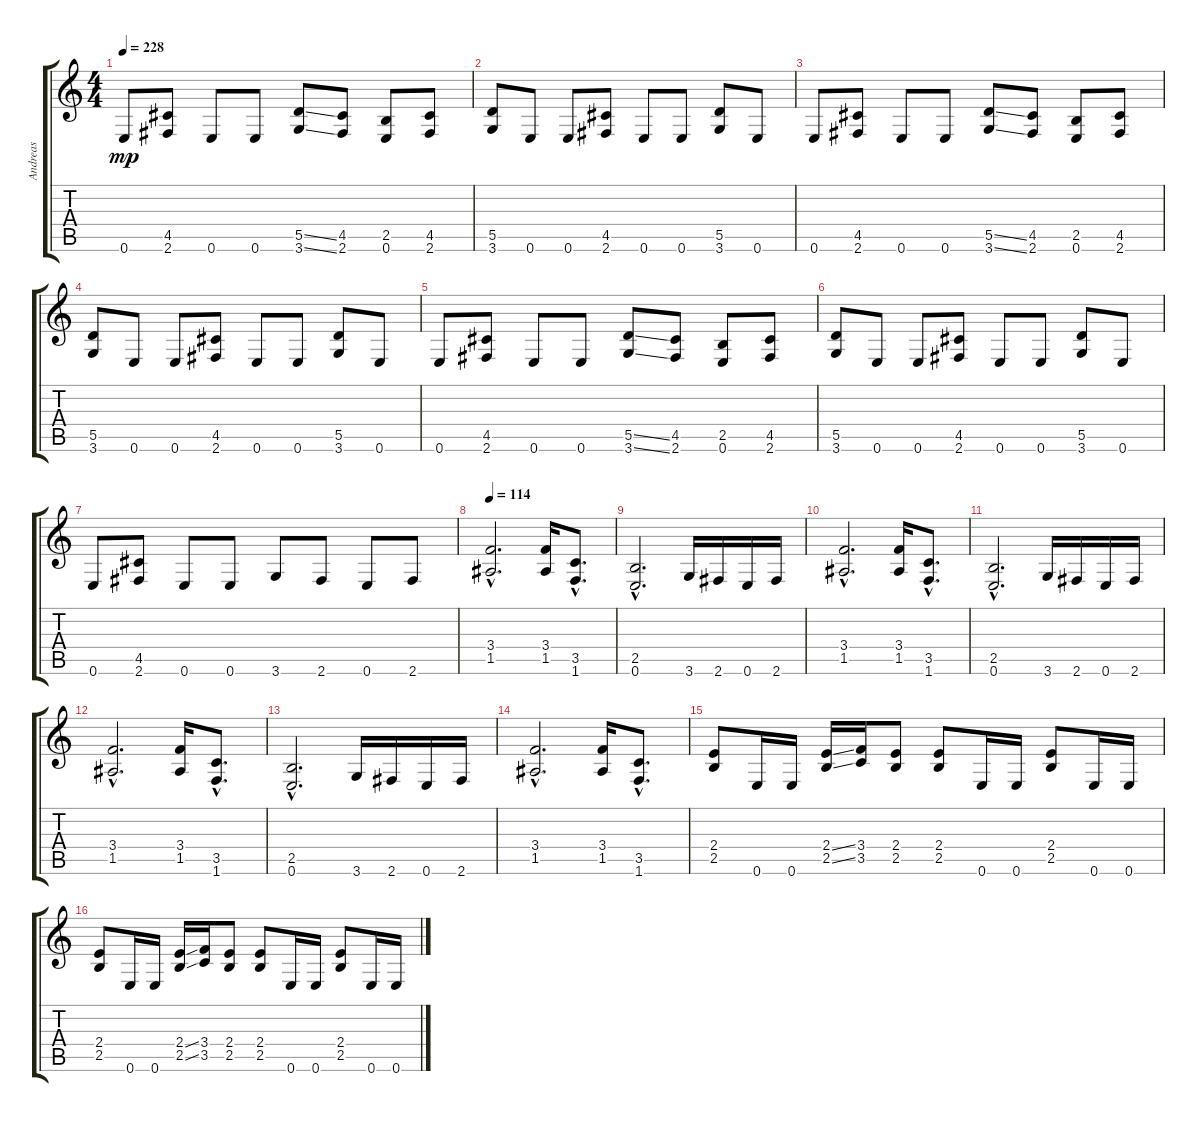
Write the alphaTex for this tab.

\track ("Andreas" "Andreas") {instrument distortionguitar}
\staff {score tabs}
\tuning (E4 B3 G3 D3 A2 E2) {hide}
\ts (4 4)
\tempo 228
\clef g2
\ks c
0.6.8{dy mp} (4.5 2.6).8 0.6.8 0.6.8 (5.5{ss} 3.6{ss}).8 (4.5 2.6).8 (2.5 0.6).8 (4.5 2.6).8 |
(5.5 3.6).8 0.6.8 0.6.8 (4.5 2.6).8 0.6.8 0.6.8 (5.5 3.6).8 0.6.8 |
0.6.8 (4.5 2.6).8 0.6.8 0.6.8 (5.5{ss} 3.6{ss}).8 (4.5 2.6).8 (2.5 0.6).8 (4.5 2.6).8 |
(5.5 3.6).8 0.6.8 0.6.8 (4.5 2.6).8 0.6.8 0.6.8 (5.5 3.6).8 0.6.8 |
0.6.8 (4.5 2.6).8 0.6.8 0.6.8 (5.5{ss} 3.6{ss}).8 (4.5 2.6).8 (2.5 0.6).8 (4.5 2.6).8 |
(5.5 3.6).8 0.6.8 0.6.8 (4.5 2.6).8 0.6.8 0.6.8 (5.5 3.6).8 0.6.8 |
0.6.8 (4.5 2.6).8 0.6.8 0.6.8 3.6.8 2.6.8 0.6.8 2.6.8 |
\tempo 114
(3.4{hac} 1.5{hac}).2{d} (3.4 1.5).16 (3.5{hac} 1.6{hac}).8{d} |
(2.5{hac} 0.6{hac}).2{d} 3.6.16 2.6.16 0.6.16 2.6.16 |
(3.4{hac} 1.5{hac}).2{d} (3.4 1.5).16 (3.5{hac} 1.6{hac}).8{d} |
(2.5{hac} 0.6{hac}).2{d} 3.6.16 2.6.16 0.6.16 2.6.16 |
(3.4{hac} 1.5{hac}).2{d} (3.4 1.5).16 (3.5{hac} 1.6{hac}).8{d} |
(2.5{hac} 0.6{hac}).2{d} 3.6.16 2.6.16 0.6.16 2.6.16 |
(3.4{hac} 1.5{hac}).2{d} (3.4 1.5).16 (3.5{hac} 1.6{hac}).8{d} |
(2.4 2.5).8 0.6.16 0.6.16 (2.4{ss} 2.5{ss}).16 (3.4 3.5).16 (2.4 2.5).8 (2.4 2.5).8 0.6.16 0.6.16 (2.4 2.5).8 0.6.16 0.6.16 |
(2.4 2.5).8 0.6.16 0.6.16 (2.4{ss} 2.5{ss}).16 (3.4 3.5).16 (2.4 2.5).8 (2.4 2.5).8 0.6.16 0.6.16 (2.4 2.5).8 0.6.16 0.6.16
